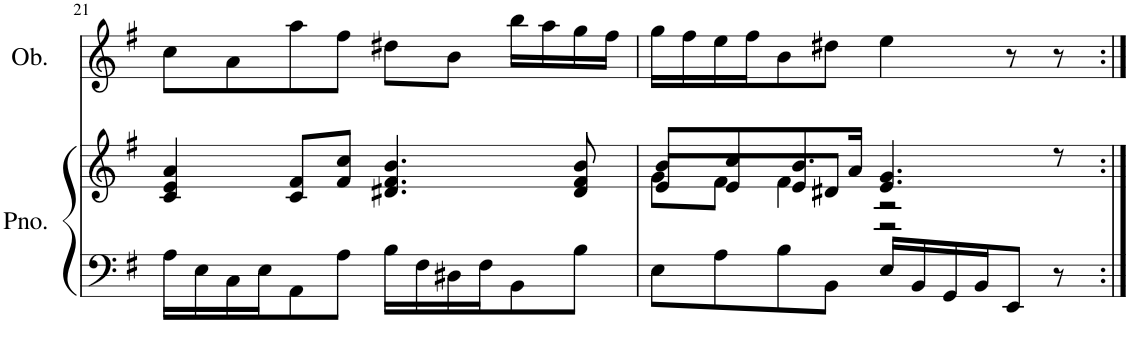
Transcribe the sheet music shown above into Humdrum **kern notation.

**kern	**kern	**kern
*part2	*part2	*part1
*staff3	*staff2	*staff1
*I"Piano	*	*I"Oboe
*I'Pno.	*	*I'Ob.
!!LO:PB:g=z
*clefF4	*clefG2	*clefG2
*k[f#]	*k[f#]	*k[f#]
*M2/2	*M2/2	*M2/2
*met(c|)	*met(c|)	*met(c|)
=21	=21	=21
16A\LL	4c/ 4e/ 4a/	8cc\L
16E\	.	.
16C\	.	8a\
16E\J	.	.
8AA\	8c/ 8f#/L	8aa\
8A\J	8f#/ 8cc/J	8ff#\J
16B\LL	4.d#X/ 4.f#/ 4.b/	8dd#X\L
16F#\	.	.
16D#X\	.	8b\J
16F#\J	.	.
8BB\	.	16bb\LL
.	.	16aa\
8B\J	8d#/ 8f#/ 8b/	16gg\
.	.	16ff#\JJ
=22	=22	=22
*	*^	*
*	*	*^	*
8E\L	8b/L	8g\L	8e/L	16gg\LL
.	.	.	.	16ff#\
8A\	8cc/	8f#\J	8e/	16ee\
.	.	.	.	16ff#\J
8B\	8.b/	4f#\	8e/	8b\
8BB\J	.	.	8d#X/J	8dd#X\J
.	16a/Jk	.	.	.
16E/LL	4.e/ 4.g/	2r	2r	4ee\
16BB/	.	.	.	.
16GG/	.	.	.	.
16BB/J	.	.	.	.
8EE/J	.	.	.	8r
8r	8r	.	.	8r
*	*v	*v	*v	*
=:|!	=:|!	=:|!
*-	*-	*-
